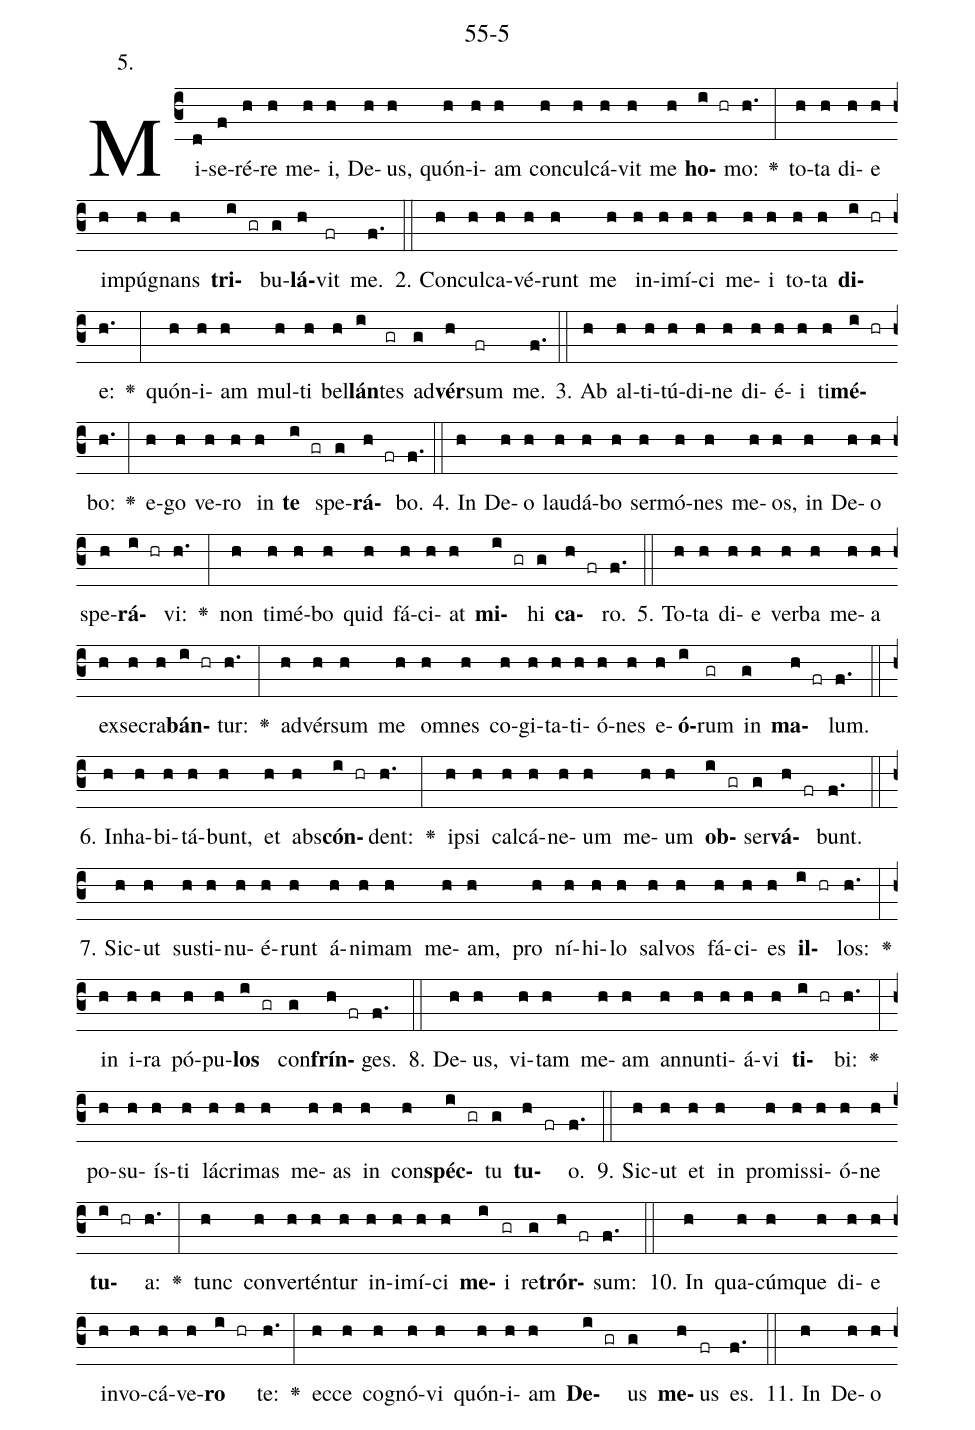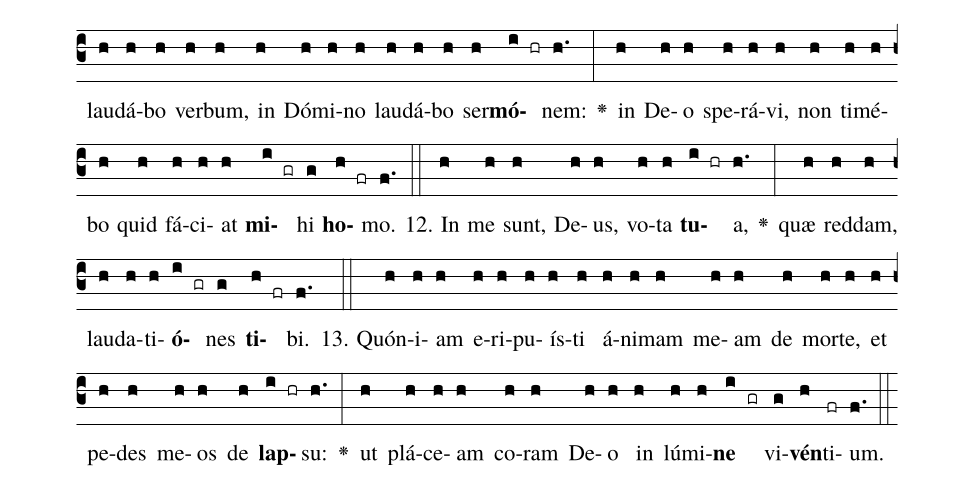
name: 55-5;
annotation: 5.;
%%
(c3)Mi(d)se(f)ré(h)re(h) me(h)i,(h) De(h)us,(h) quón(h)i(h)am(h) con(h)cul(h)cá(h)vit(h) me(h) <b>ho</b>(i hr)mo:(h.) <v>\greheightstar</v>(:) to(h)ta(h) di(h)e(h) im(h)pú(h)gnans(h) <b>tri</b>(i gr)bu(g)<b>lá</b>(h)vit(fr) me.(f.) (::)
2. Con(h)cul(h)ca(h)vé(h)runt(h) me(h) in(h)i(h)mí(h)ci(h) me(h)i(h) to(h)ta(h) <b>di</b>(i hr)e:(h.) <v>\greheightstar</v>(:) quón(h)i(h)am(h) mul(h)ti(h) bel(h)<b>lán</b>(i)tes(gr) ad(g)<b>vér</b>(h)sum(fr) me.(f.) (::)
3. Ab(h) al(h)ti(h)tú(h)di(h)ne(h) di(h)é(h)i(h) ti(h)<b>mé</b>(i hr)bo:(h.) <v>\greheightstar</v>(:) e(h)go(h) ve(h)ro(h) in(h) <b>te</b>(i gr) spe(g)<b>rá</b>(h fr)bo.(f.) (::)
4. In(h) De(h)o(h) lau(h)dá(h)bo(h) ser(h)mó(h)nes(h) me(h)os,(h) in(h) De(h)o(h) spe(h)<b>rá</b>(i hr)vi:(h.) <v>\greheightstar</v>(:) non(h) ti(h)mé(h)bo(h) quid(h) fá(h)ci(h)at(h) <b>mi</b>(i gr)hi(g) <b>ca</b>(h fr)ro.(f.) (::)
5. To(h)ta(h) di(h)e(h) ver(h)ba(h) me(h)a(h) ex(h)se(h)cra(h)<b>bán</b>(i hr)tur:(h.) <v>\greheightstar</v>(:) ad(h)vér(h)sum(h) me(h) om(h)nes(h) co(h)gi(h)ta(h)ti(h)ó(h)nes(h) e(h)<b>ó</b>(i)rum(gr) in(g) <b>ma</b>(h fr)lum.(f.) (::)
6. In(h)ha(h)bi(h)tá(h)bunt,(h) et(h) abs(h)<b>cón</b>(i hr)dent:(h.) <v>\greheightstar</v>(:) ip(h)si(h) cal(h)cá(h)ne(h)um(h) me(h)um(h) <b>ob</b>(i gr)ser(g)<b>vá</b>(h fr)bunt.(f.) (::)
7. Sic(h)ut(h) sus(h)ti(h)nu(h)é(h)runt(h) á(h)ni(h)mam(h) me(h)am,(h) pro(h) ní(h)hi(h)lo(h) sal(h)vos(h) fá(h)ci(h)es(h) <b>il</b>(i hr)los:(h.) <v>\greheightstar</v>(:) in(h) i(h)ra(h) pó(h)pu(h)<b>los</b>(i gr) con(g)<b>frín</b>(h fr)ges.(f.) (::)
8. De(h)us,(h) vi(h)tam(h) me(h)am(h) an(h)nun(h)ti(h)á(h)vi(h) <b>ti</b>(i hr)bi:(h.) <v>\greheightstar</v>(:) po(h)su(h)ís(h)ti(h) lá(h)cri(h)mas(h) me(h)as(h) in(h) con(h)<b>spéc</b>(i gr)tu(g) <b>tu</b>(h fr)o.(f.) (::)
9. Sic(h)ut(h) et(h) in(h) pro(h)mis(h)si(h)ó(h)ne(h) <b>tu</b>(i hr)a:(h.) <v>\greheightstar</v>(:) tunc(h) con(h)ver(h)tén(h)tur(h) in(h)i(h)mí(h)ci(h) <b>me</b>(i)i(gr) re(g)<b>trór</b>(h fr)sum:(f.) (::)
10. In(h) qua(h)cúm(h)que(h) di(h)e(h) in(h)vo(h)cá(h)ve(h)<b>ro</b>(i hr) te:(h.) <v>\greheightstar</v>(:) ec(h)ce(h) co(h)gnó(h)vi(h) quón(h)i(h)am(h) <b>De</b>(i gr)us(g) <b>me</b>(h)us(fr) es.(f.) (::)
11. In(h) De(h)o(h) lau(h)dá(h)bo(h) ver(h)bum,(h) in(h) Dó(h)mi(h)no(h) lau(h)dá(h)bo(h) ser(h)<b>mó</b>(i hr)nem:(h.) <v>\greheightstar</v>(:) in(h) De(h)o(h) spe(h)rá(h)vi,(h) non(h) ti(h)mé(h)bo(h) quid(h) fá(h)ci(h)at(h) <b>mi</b>(i gr)hi(g) <b>ho</b>(h fr)mo.(f.) (::)
12. In(h) me(h) sunt,(h) De(h)us,(h) vo(h)ta(h) <b>tu</b>(i hr)a,(h.) <v>\greheightstar</v>(:) quæ(h) red(h)dam,(h) lau(h)da(h)ti(h)<b>ó</b>(i gr)nes(g) <b>ti</b>(h fr)bi.(f.) (::)
13. Quón(h)i(h)am(h) e(h)ri(h)pu(h)ís(h)ti(h) á(h)ni(h)mam(h) me(h)am(h) de(h) mor(h)te,(h) et(h) pe(h)des(h) me(h)os(h) de(h) <b>lap</b>(i hr)su:(h.) <v>\greheightstar</v>(:) ut(h) plá(h)ce(h)am(h) co(h)ram(h) De(h)o(h) in(h) lú(h)mi(h)<b>ne</b>(i gr) vi(g)<b>vén</b>(h)ti(fr)um.(f.) (::)
